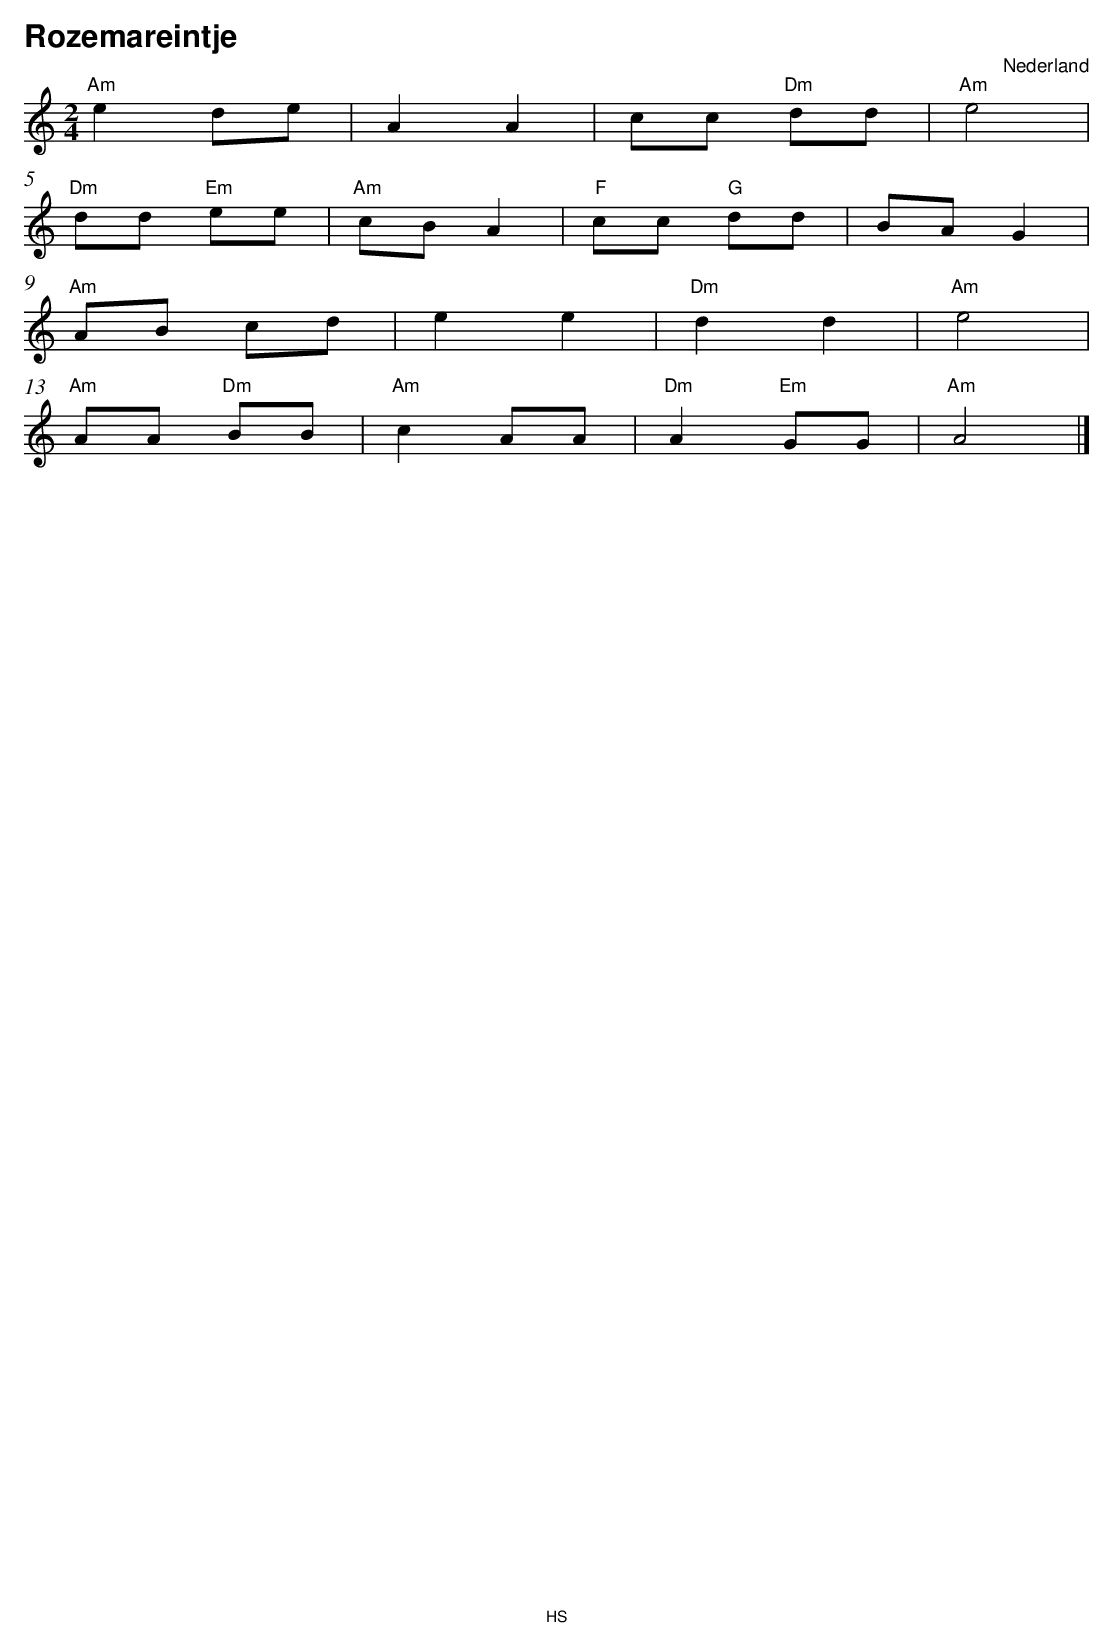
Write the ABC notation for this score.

X:1
T:Rozemareintje
O:Nederland
M:2/4
L:1/8
Q:1/4=108
K:C
V:1
"Am" e2 de |A2 A2 |cc "Dm" dd |"Am" e4 |
"Dm" dd "Em" ee |"Am" cB A2 |"F" cc "G" dd |BA G2 |
"Am" AB cd |e2 e2 |"Dm" d2 d2 |"Am" e4 |
"Am" AA "Dm" BB |"Am" c2 AA |"Dm" A2 "Em" GG |"Am" A4 |]
